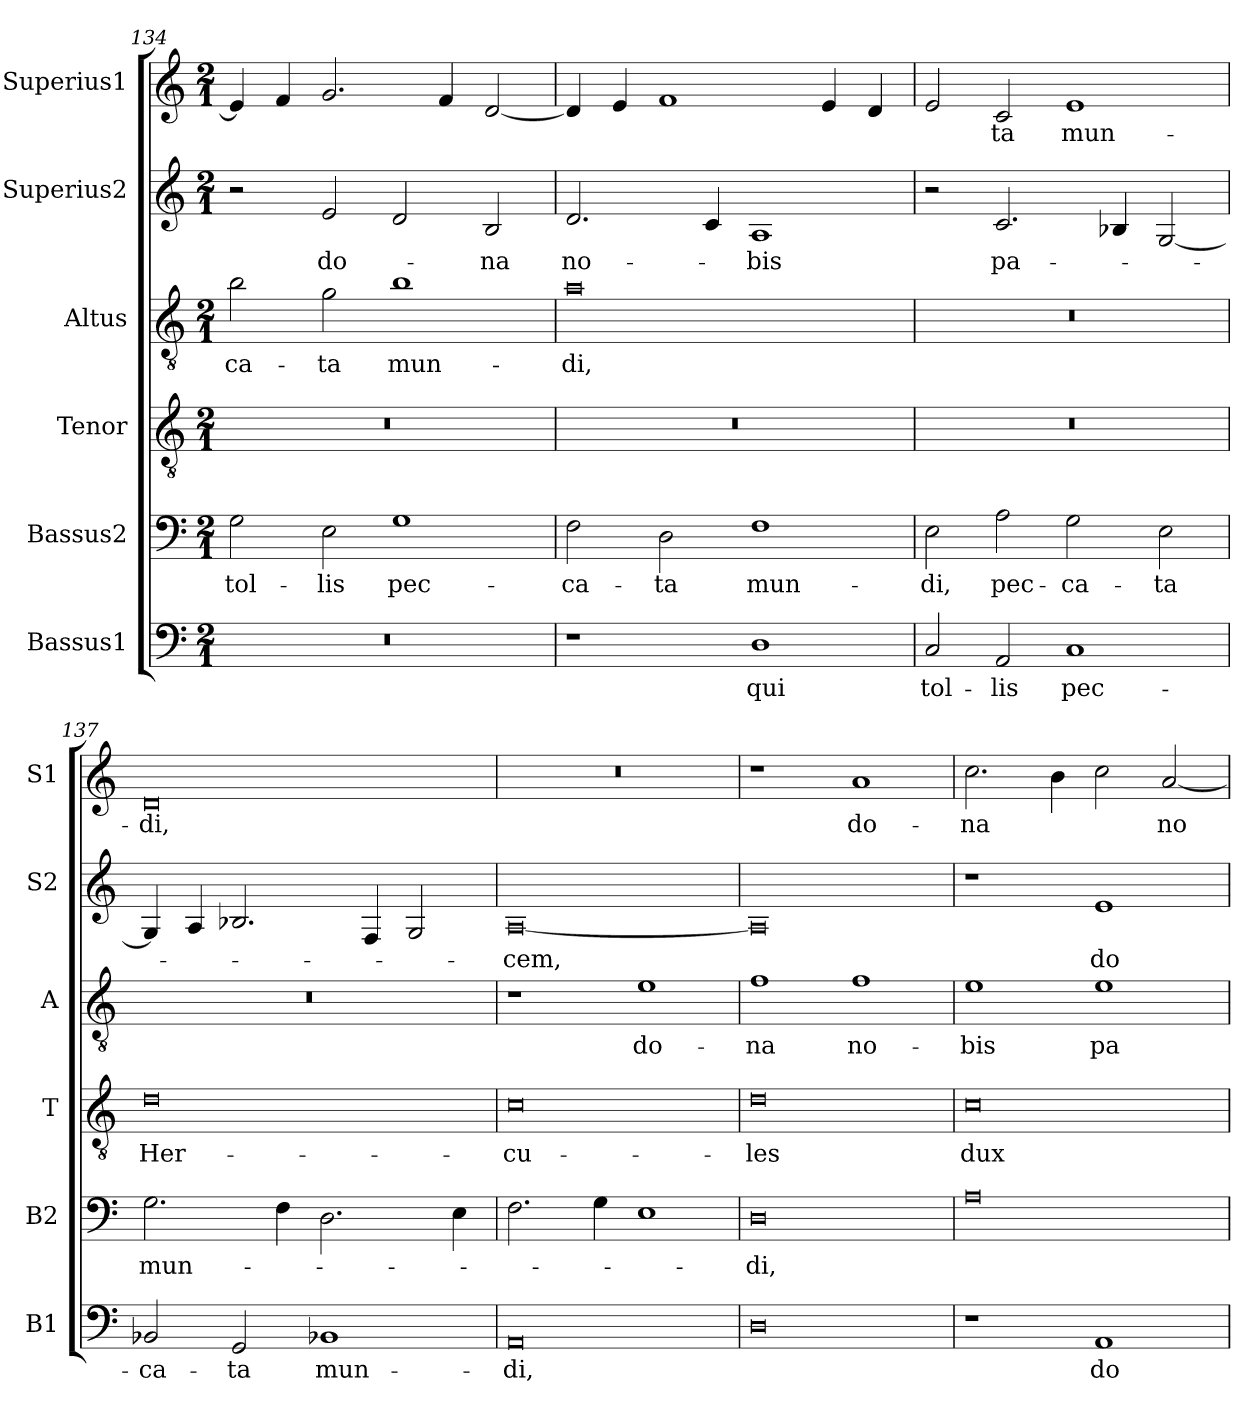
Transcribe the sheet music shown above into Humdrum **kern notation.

**kern	**text	**kern	**text	**kern	**text	**kern	**text	**kern	**text	**kern	**text
*part6	*part6	*part5	*part5	*part4	*part4	*part3	*part3	*part2	*part2	*part1	*part1
*staff6	*staff6	*staff5	*staff5	*staff4	*staff4	*staff3	*staff3	*staff2	*staff2	*staff1	*staff1
*I"Bassus1	*	*I"Bassus2	*	*I"Tenor	*	*I"Altus	*	*I"Superius2	*	*I"Superius1	*
*I'B1	*	*I'B2	*	*I'T	*	*I'A	*	*I'S2	*	*I'S1	*
*clefF4	*	*clefF4	*	*clefGv2	*	*clefGv2	*	*clefG2	*	*clefG2	*
*k[]	*	*k[]	*	*k[]	*	*k[]	*	*k[]	*	*k[]	*
*M2/1	*	*M2/1	*	*M2/1	*	*M2/1	*	*M2/1	*	*M2/1	*
=134	=134	=134	=134	=134	=134	=134	=134	=134	=134	=134	=134
0r	.	2G\	tol-	0r	.	2b\	-ca-	2r	.	4e/]	.
.	.	.	.	.	.	.	.	.	.	4f/	.
.	.	2E\	-lis	.	.	2g\	-ta	2e/	do-	2.g/	.
.	.	1G	pec-	.	.	1b	mun-	2d/	.	.	.
.	.	.	.	.	.	.	.	.	.	4f/	.
.	.	.	.	.	.	.	.	2B/	-na	[2d/	.
=135	=135	=135	=135	=135	=135	=135	=135	=135	=135	=135	=135
1r	.	2F\	-ca-	0r	.	0a	-di,	2.d/	no-	4d/]	.
.	.	.	.	.	.	.	.	.	.	4e/	.
.	.	2D\	-ta	.	.	.	.	.	.	1f	.
.	.	.	.	.	.	.	.	4c/	.	.	.
1D	qui	1F	mun-	.	.	.	.	1A	-bis	.	.
.	.	.	.	.	.	.	.	.	.	4e/	.
.	.	.	.	.	.	.	.	.	.	4d/	.
=136	=136	=136	=136	=136	=136	=136	=136	=136	=136	=136	=136
2C/	tol-	2E\	-di,	0r	.	0r	.	2r	.	2e/	.
2AA/	-lis	2A\	pec-	.	.	.	.	2.c/	pa-	2c/	-ta
1C	pec-	2G\	-ca-	.	.	.	.	.	.	1e	mun-
.	.	.	.	.	.	.	.	4B-X/	.	.	.
.	.	2E\	-ta	.	.	.	.	[2G/	.	.	.
=137	=137	=137	=137	=137	=137	=137	=137	=137	=137	=137	=137
2BB-X/	-ca-	2.G\	mun-	0d	Her-	0r	.	4G/]	.	0d	-di,
.	.	.	.	.	.	.	.	4A/	.	.	.
2GG/	-ta	.	.	.	.	.	.	2.B-X/	.	.	.
.	.	4F\	.	.	.	.	.	.	.	.	.
1BB-X	mun-	2.D\	.	.	.	.	.	.	.	.	.
.	.	.	.	.	.	.	.	4F/	.	.	.
.	.	.	.	.	.	.	.	2G/	.	.	.
.	.	4E\	.	.	.	.	.	.	.	.	.
=138	=138	=138	=138	=138	=138	=138	=138	=138	=138	=138	=138
0AA	-di,	2.F\	.	0c	-cu-	1r	.	[0A	-cem,	0r	.
.	.	4G\	.	.	.	.	.	.	.	.	.
.	.	1E	.	.	.	1e	do-	.	.	.	.
=139	=139	=139	=139	=139	=139	=139	=139	=139	=139	=139	=139
0D	.	0D	-di,	0d	-les	1f	-na	0A]	.	1r	.
.	.	.	.	.	.	1f	no-	.	.	1a	do-
=140	=140	=140	=140	=140	=140	=140	=140	=140	=140	=140	=140
1r	.	0A	.	0c	dux	1e	-bis	1r	.	2.cc\	-na
.	.	.	.	.	.	.	.	.	.	4b\	.
1AA	do-	.	.	.	.	1e	pa-	1e	do-	2cc\	.
.	.	.	.	.	.	.	.	.	.	[2a/	no-
=	=	=	=	=	=	=	=	=	=	=	=
*-	*-	*-	*-	*-	*-	*-	*-	*-	*-	*-	*-
